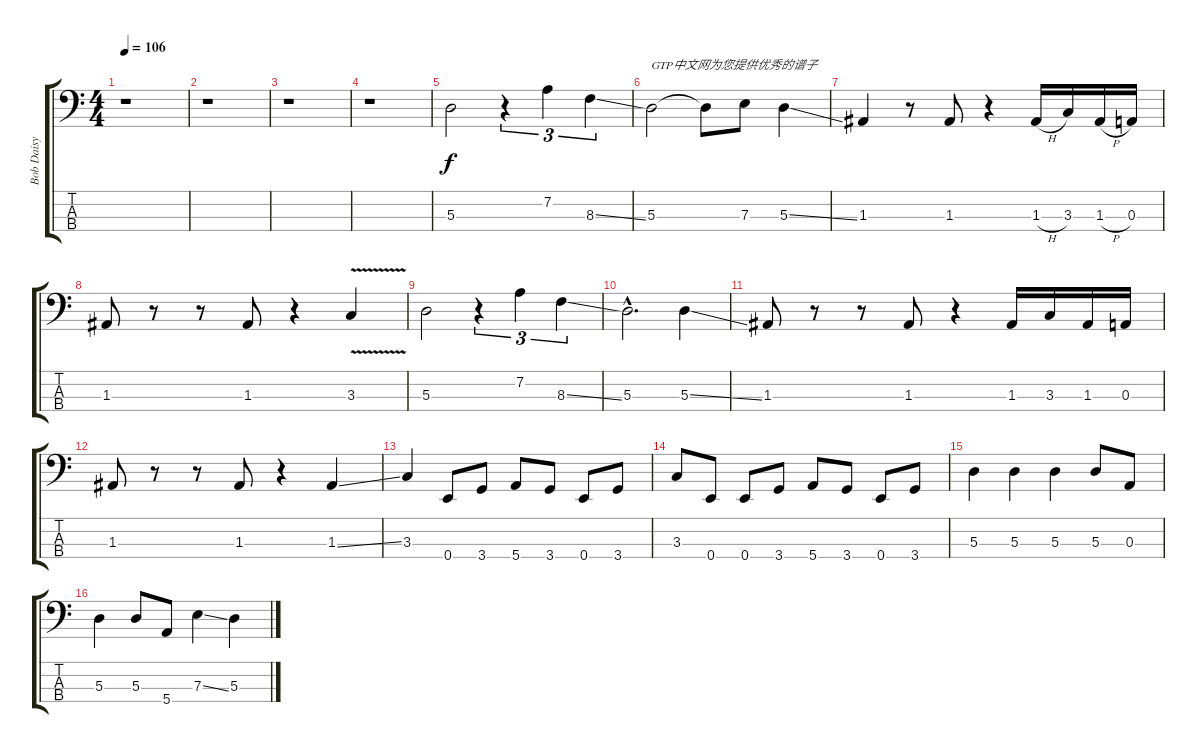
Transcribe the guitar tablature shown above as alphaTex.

\track ("Bob Daisy" "Bob Daisy") {instrument electricbassfinger}
\staff {score tabs}
\tuning (G2 D2 A1 E1) {hide}
\ts (4 4)
\tempo 106
\clef f4
\ks c
r.1{dy f} |
r.1 |
r.1 |
r.1 |
5.3.2 r.4{tu (3 2)} 7.2.4{tu (3 2)} 8.3{ss}.4{tu (3 2)} |
5.3.2{txt "GTP中文网为您提供优秀的谱子"} 5.3{t}.8 7.3.8 5.3{ss}.4 |
1.3.4 r.8 1.3.8 r.4 1.3{h}.16 3.3.16 1.3{h}.16 0.3.16 |
1.3.8 r.8 r.8 1.3.8 r.4 3.3{v}.4 |
5.3.2 r.4{tu (3 2)} 7.2.4{tu (3 2)} 8.3{ss}.4{tu (3 2)} |
5.3{hac}.2{d} 5.3{ss}.4 |
1.3.8 r.8 r.8 1.3.8 r.4 1.3.16 3.3.16 1.3.16 0.3.16 |
1.3.8 r.8 r.8 1.3.8 r.4 1.3{ss}.4 |
3.3.4 0.4.8 3.4.8 5.4.8 3.4.8 0.4.8 3.4.8 |
3.3.8 0.4.8 0.4.8 3.4.8 5.4.8 3.4.8 0.4.8 3.4.8 |
5.3.4 5.3.4 5.3.4 5.3.8 0.3.8 |
5.3.4 5.3.8 5.4.8 7.3{ss}.4 5.3.4
